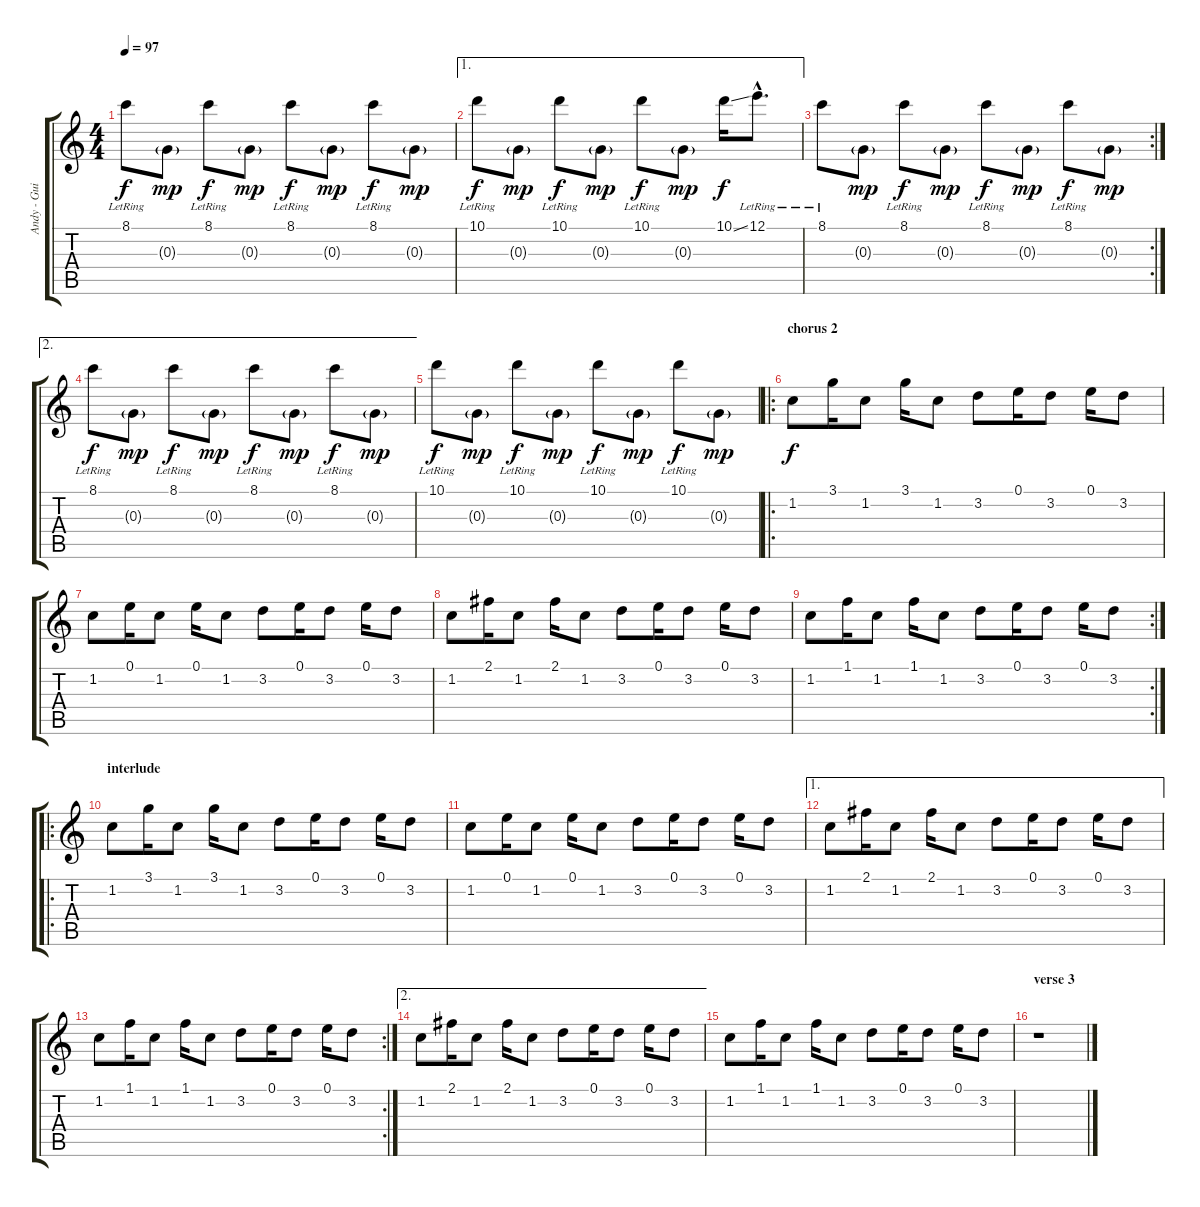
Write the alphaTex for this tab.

\track ("Andy - Guitar 1" "Andy - Gui") {instrument electricguitarjazz}
\staff {score tabs}
\tuning (E4 B3 G3 D3 A2 E2) {hide}
\ts (4 4)
\tempo 97
\clef g2
\ks c
8.1{lr}.8{dy f} 0.3{g}.8{dy mp} 8.1{lr}.8{dy f} 0.3{g}.8{dy mp} 8.1{lr}.8{dy f} 0.3{g}.8{dy mp} 8.1{lr}.8{dy f} 0.3{g}.8{dy mp} |
\ae 1
10.1{lr}.8{dy f} 0.3{g}.8{dy mp} 10.1{lr}.8{dy f} 0.3{g}.8{dy mp} 10.1{lr}.8{dy f} 0.3{g}.8{dy mp} 10.1{ss}.16{dy f} 12.1{hac lr}.8{d} |
\rc 2
8.1{lr}.8 0.3{g}.8{dy mp} 8.1{lr}.8{dy f} 0.3{g}.8{dy mp} 8.1{lr}.8{dy f} 0.3{g}.8{dy mp} 8.1{lr}.8{dy f} 0.3{g}.8{dy mp} |
\ae 2
8.1{lr}.8{dy f} 0.3{g}.8{dy mp} 8.1{lr}.8{dy f} 0.3{g}.8{dy mp} 8.1{lr}.8{dy f} 0.3{g}.8{dy mp} 8.1{lr}.8{dy f} 0.3{g}.8{dy mp} |
10.1{lr}.8{dy f} 0.3{g}.8{dy mp} 10.1{lr}.8{dy f} 0.3{g}.8{dy mp} 10.1{lr}.8{dy f} 0.3{g}.8{dy mp} 10.1{lr}.8{dy f} 0.3{g}.8{dy mp} |
\ro
\section ("" "chorus 2")
1.2.8{dy f} 3.1.16 1.2.8 3.1.16 1.2.8 3.2.8 0.1.16 3.2.8 0.1.16 3.2.8 |
1.2.8 0.1.16 1.2.8 0.1.16 1.2.8 3.2.8 0.1.16 3.2.8 0.1.16 3.2.8 |
1.2.8 2.1.16 1.2.8 2.1.16 1.2.8 3.2.8 0.1.16 3.2.8 0.1.16 3.2.8 |
\rc 2
1.2.8 1.1.16 1.2.8 1.1.16 1.2.8 3.2.8 0.1.16 3.2.8 0.1.16 3.2.8 |
\ro
\section ("" "interlude")
1.2.8 3.1.16 1.2.8 3.1.16 1.2.8 3.2.8 0.1.16 3.2.8 0.1.16 3.2.8 |
1.2.8 0.1.16 1.2.8 0.1.16 1.2.8 3.2.8 0.1.16 3.2.8 0.1.16 3.2.8 |
\ae 1
1.2.8 2.1.16 1.2.8 2.1.16 1.2.8 3.2.8 0.1.16 3.2.8 0.1.16 3.2.8 |
\rc 2
1.2.8 1.1.16 1.2.8 1.1.16 1.2.8 3.2.8 0.1.16 3.2.8 0.1.16 3.2.8 |
\ae 2
1.2.8 2.1.16 1.2.8 2.1.16 1.2.8 3.2.8 0.1.16 3.2.8 0.1.16 3.2.8 |
1.2.8 1.1.16 1.2.8 1.1.16 1.2.8 3.2.8 0.1.16 3.2.8 0.1.16 3.2.8 |
\section ("" "verse 3")
r.1
